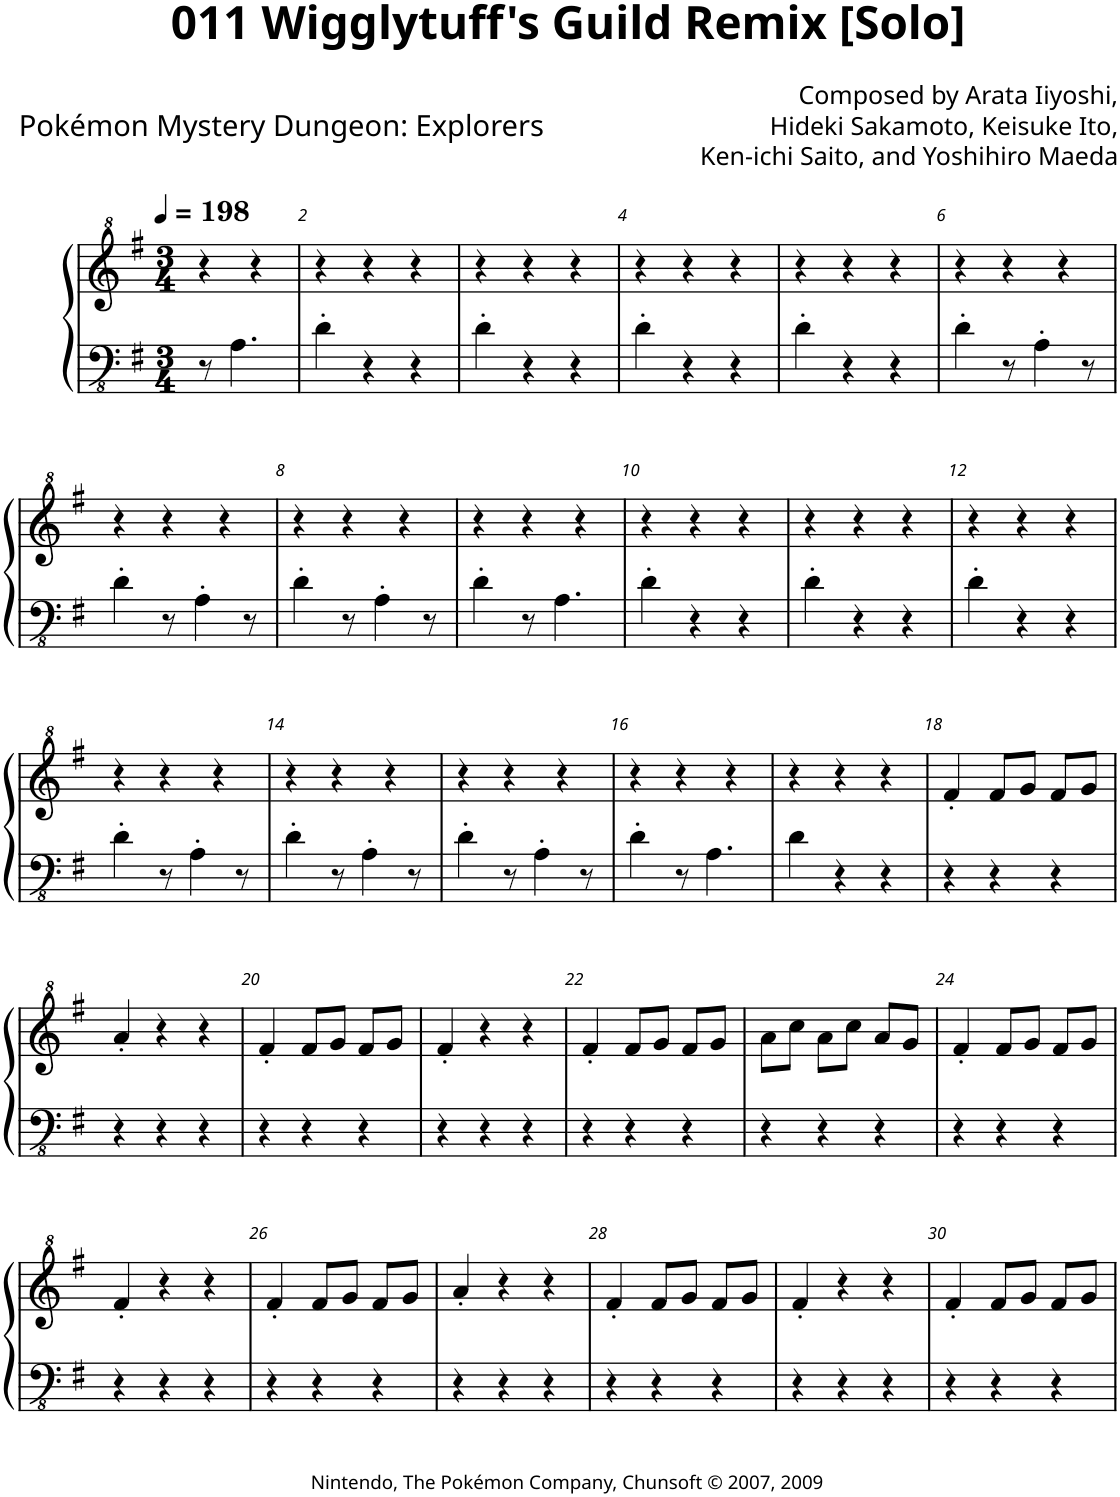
**kern	**kern
*part1	*part1
*staff2	*staff1
*I"Piano, Right	*
*I'Pno.	*
*clefFv4	*clefG^2
*k[f#]	*k[f#]
*M3/4	*M3/4
*MM198	*MM198
=1	=1
8r	4r
4.AA\	.
.	4r
=2	=2
4D'\	4r
4r	4r
4r	4r
=3	=3
4D'\	4r
4r	4r
4r	4r
=4	=4
4D'\	4r
4r	4r
4r	4r
=5	=5
4D'\	4r
4r	4r
4r	4r
=6	=6
4D'\	4r
8r	4r
4AA'\	.
.	4r
8r	.
!!LO:LB:g=z
=7	=7
4D'\	4r
8r	4r
4AA'\	.
.	4r
8r	.
=8	=8
4D'\	4r
8r	4r
4AA'\	.
.	4r
8r	.
=9	=9
4D'\	4r
8r	4r
4.AA\	.
.	4r
=10	=10
4D'\	4r
4r	4r
4r	4r
=11	=11
4D'\	4r
4r	4r
4r	4r
=12	=12
4D'\	4r
4r	4r
4r	4r
!!LO:LB:g=z
=13	=13
4D'\	4r
8r	4r
4AA'\	.
.	4r
8r	.
=14	=14
4D'\	4r
8r	4r
4AA'\	.
.	4r
8r	.
=15	=15
4D'\	4r
8r	4r
4AA'\	.
.	4r
8r	.
=16	=16
4D'\	4r
8r	4r
4.AA\	.
.	4r
=17	=17
4D\	4r
4r	4r
4r	4r
=18	=18
4r	4ff#'/
4r	8ff#/L
.	8gg/J
4r	8ff#/L
.	8gg/J
!!LO:LB:g=z
=19	=19
4r	4aa'/
4r	4r
4r	4r
=20	=20
4r	4ff#'/
4r	8ff#/L
.	8gg/J
4r	8ff#/L
.	8gg/J
=21	=21
4r	4ff#'/
4r	4r
4r	4r
=22	=22
4r	4ff#'/
4r	8ff#/L
.	8gg/J
4r	8ff#/L
.	8gg/J
=23	=23
4r	8aa\L
.	8ccc\J
4r	8aa\L
.	8ccc\J
4r	8aa/L
.	8gg/J
=24	=24
4r	4ff#'/
4r	8ff#/L
.	8gg/J
4r	8ff#/L
.	8gg/J
!!LO:LB:g=z
=25	=25
4r	4ff#'/
4r	4r
4r	4r
=26	=26
4r	4ff#'/
4r	8ff#/L
.	8gg/J
4r	8ff#/L
.	8gg/J
=27	=27
4r	4aa'/
4r	4r
4r	4r
=28	=28
4r	4ff#'/
4r	8ff#/L
.	8gg/J
4r	8ff#/L
.	8gg/J
=29	=29
4r	4ff#'/
4r	4r
4r	4r
=30	=30
4r	4ff#'/
4r	8ff#/L
.	8gg/J
4r	8ff#/L
.	8gg/J
=	=
*-	*-
